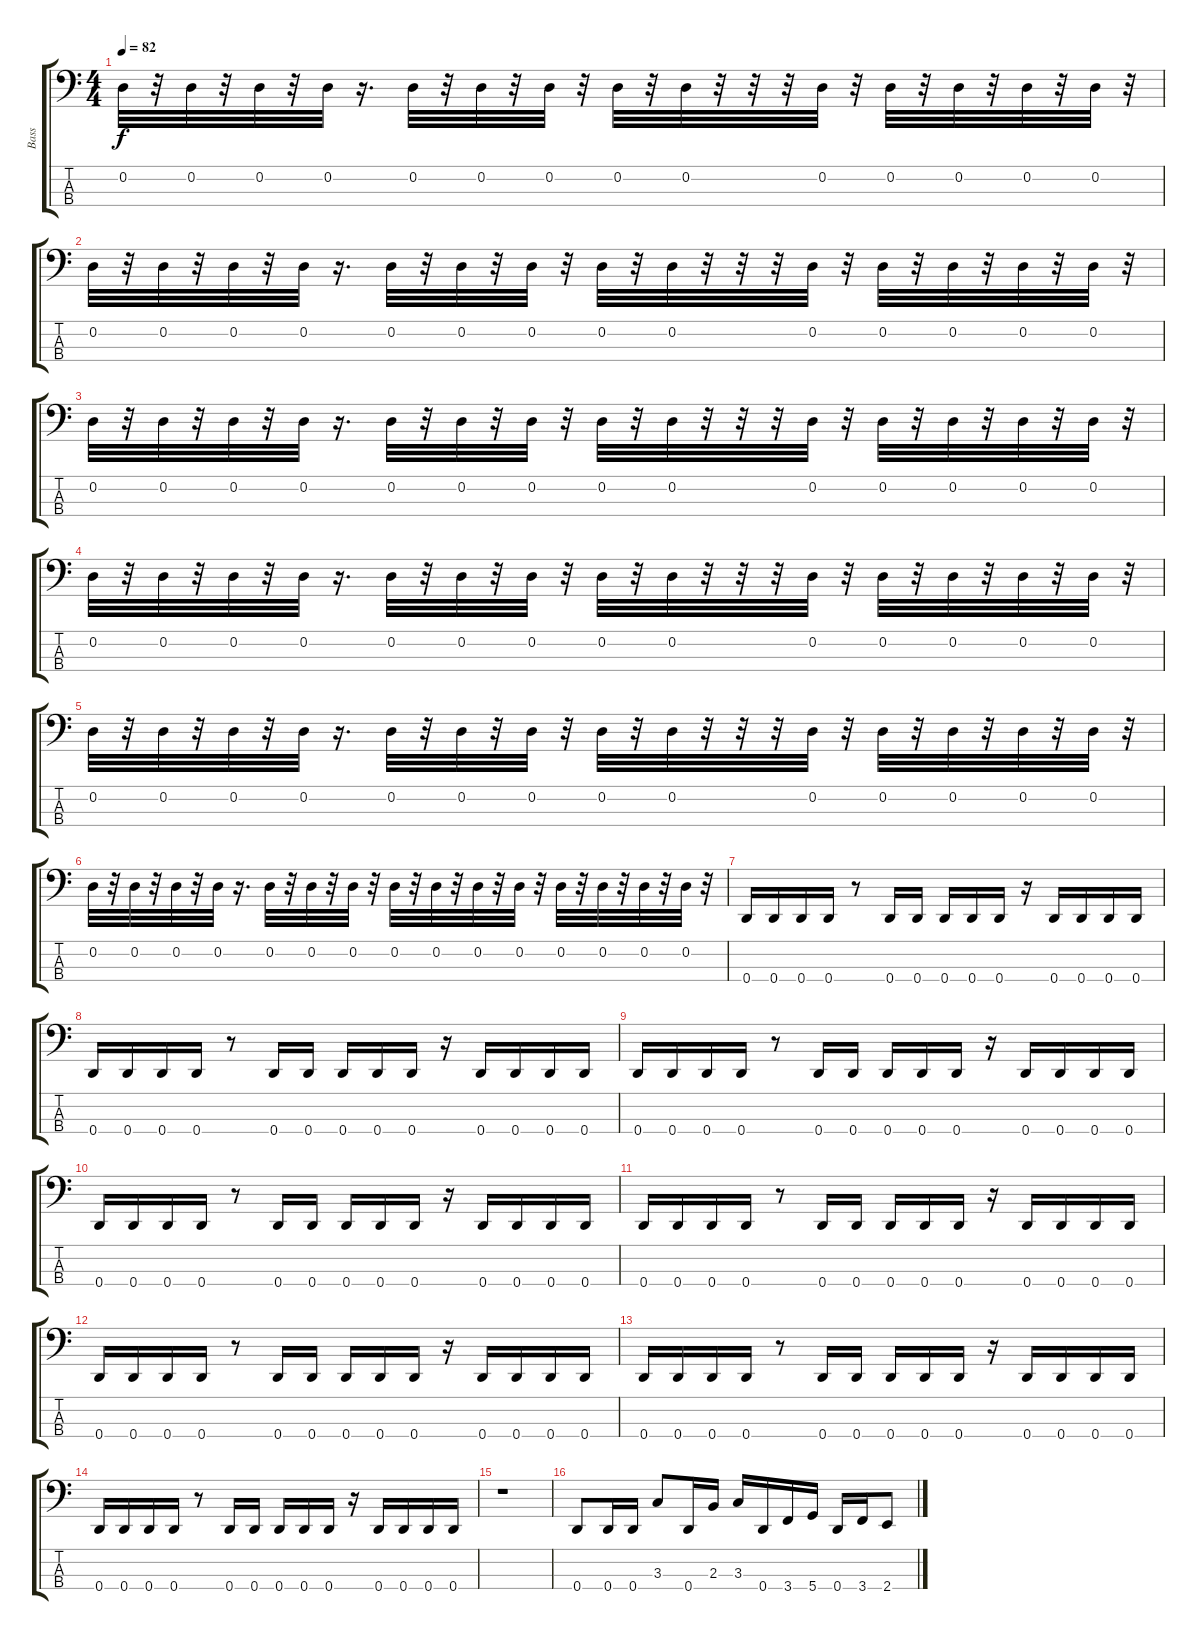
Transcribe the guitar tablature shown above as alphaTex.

\track ("Bass" "Bass") {instrument slapbass1}
\staff {score tabs}
\tuning (G2 D2 A1 D1) {hide}
\ts (4 4)
\tempo 82
\clef f4
\ks c
0.2.32{dy f} r.32 0.2.32 r.32 0.2.32 r.32 0.2.32 r.16{d} 0.2.32 r.32 0.2.32 r.32 0.2.32 r.32 0.2.32 r.32 0.2.32 r.32 r.32 r.32 0.2.32 r.32 0.2.32 r.32 0.2.32 r.32 0.2.32 r.32 0.2.32 r.32 |
0.2.32 r.32 0.2.32 r.32 0.2.32 r.32 0.2.32 r.16{d} 0.2.32 r.32 0.2.32 r.32 0.2.32 r.32 0.2.32 r.32 0.2.32 r.32 r.32 r.32 0.2.32 r.32 0.2.32 r.32 0.2.32 r.32 0.2.32 r.32 0.2.32 r.32 |
0.2.32 r.32 0.2.32 r.32 0.2.32 r.32 0.2.32 r.16{d} 0.2.32 r.32 0.2.32 r.32 0.2.32 r.32 0.2.32 r.32 0.2.32 r.32 r.32 r.32 0.2.32 r.32 0.2.32 r.32 0.2.32 r.32 0.2.32 r.32 0.2.32 r.32 |
0.2.32 r.32 0.2.32 r.32 0.2.32 r.32 0.2.32 r.16{d} 0.2.32 r.32 0.2.32 r.32 0.2.32 r.32 0.2.32 r.32 0.2.32 r.32 r.32 r.32 0.2.32 r.32 0.2.32 r.32 0.2.32 r.32 0.2.32 r.32 0.2.32 r.32 |
0.2.32 r.32 0.2.32 r.32 0.2.32 r.32 0.2.32 r.16{d} 0.2.32 r.32 0.2.32 r.32 0.2.32 r.32 0.2.32 r.32 0.2.32 r.32 r.32 r.32 0.2.32 r.32 0.2.32 r.32 0.2.32 r.32 0.2.32 r.32 0.2.32 r.32 |
0.2.32 r.32 0.2.32 r.32 0.2.32 r.32 0.2.32 r.16{d} 0.2.32 r.32 0.2.32 r.32 0.2.32 r.32 0.2.32 r.32 0.2.32 r.32 0.2.32 r.32 0.2.32 r.32 0.2.32 r.32 0.2.32 r.32 0.2.32 r.32 0.2.32 r.32 |
0.4.16 0.4.16 0.4.16 0.4.16 r.8 0.4.16 0.4.16 0.4.16 0.4.16 0.4.16 r.16 0.4.16 0.4.16 0.4.16 0.4.16 |
0.4.16 0.4.16 0.4.16 0.4.16 r.8 0.4.16 0.4.16 0.4.16 0.4.16 0.4.16 r.16 0.4.16 0.4.16 0.4.16 0.4.16 |
0.4.16 0.4.16 0.4.16 0.4.16 r.8 0.4.16 0.4.16 0.4.16 0.4.16 0.4.16 r.16 0.4.16 0.4.16 0.4.16 0.4.16 |
0.4.16 0.4.16 0.4.16 0.4.16 r.8 0.4.16 0.4.16 0.4.16 0.4.16 0.4.16 r.16 0.4.16 0.4.16 0.4.16 0.4.16 |
0.4.16 0.4.16 0.4.16 0.4.16 r.8 0.4.16 0.4.16 0.4.16 0.4.16 0.4.16 r.16 0.4.16 0.4.16 0.4.16 0.4.16 |
0.4.16 0.4.16 0.4.16 0.4.16 r.8 0.4.16 0.4.16 0.4.16 0.4.16 0.4.16 r.16 0.4.16 0.4.16 0.4.16 0.4.16 |
0.4.16 0.4.16 0.4.16 0.4.16 r.8 0.4.16 0.4.16 0.4.16 0.4.16 0.4.16 r.16 0.4.16 0.4.16 0.4.16 0.4.16 |
0.4.16 0.4.16 0.4.16 0.4.16 r.8 0.4.16 0.4.16 0.4.16 0.4.16 0.4.16 r.16 0.4.16 0.4.16 0.4.16 0.4.16 |
r.1 |
0.4.8 0.4.16 0.4.16 3.3.8 0.4.16 2.3.16 3.3.16 0.4.16 3.4.16 5.4.16 0.4.16 3.4.16 2.4.8
